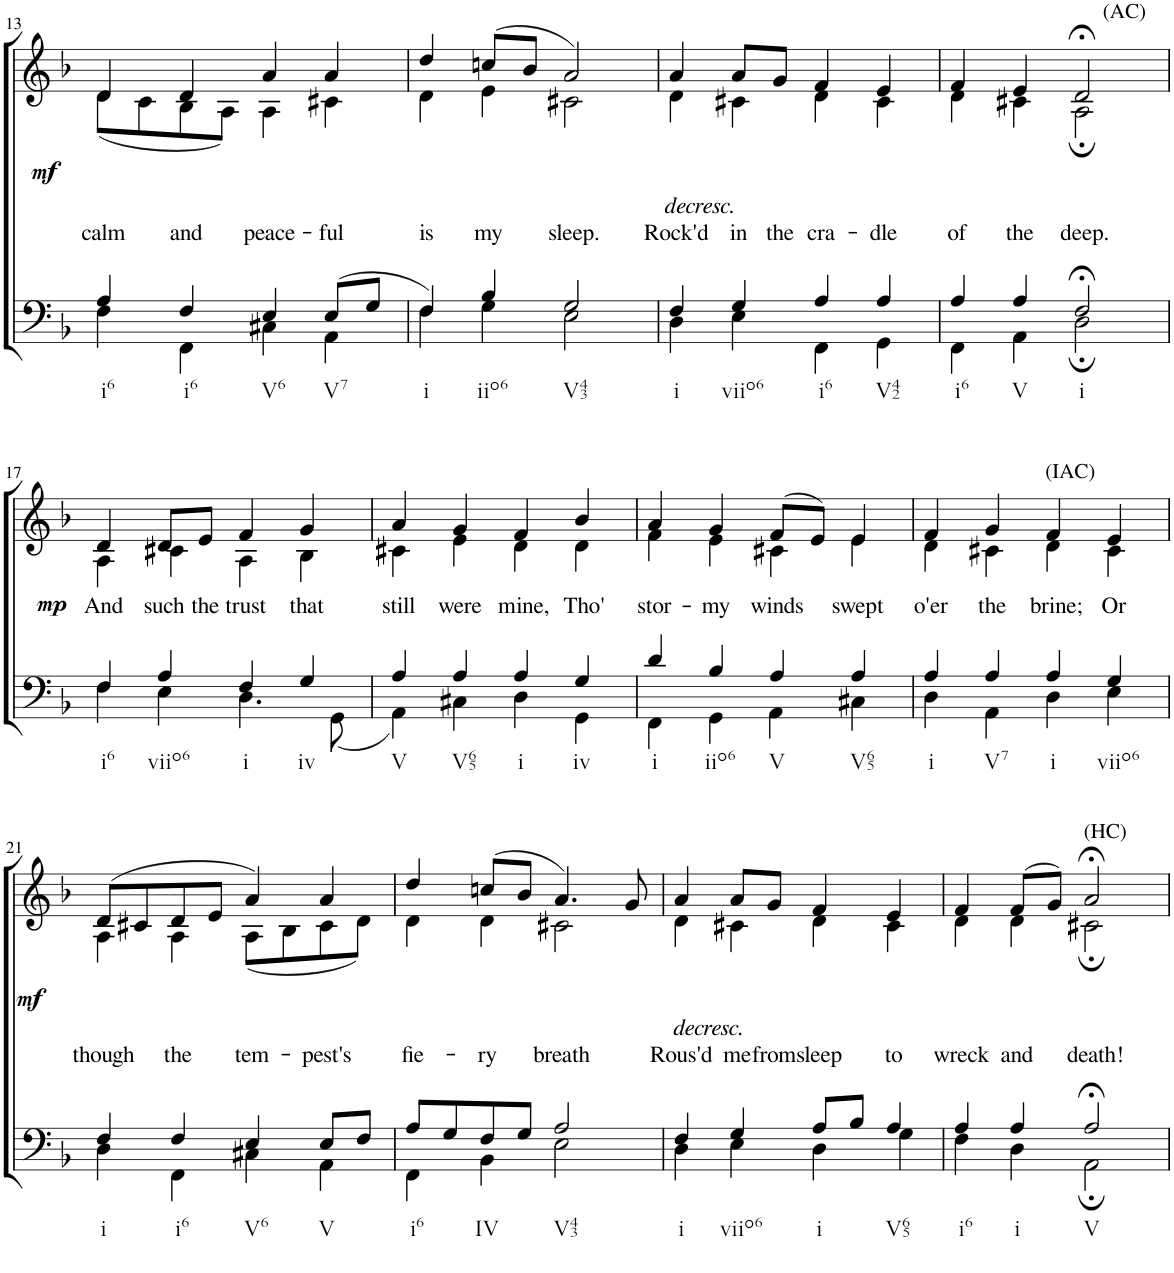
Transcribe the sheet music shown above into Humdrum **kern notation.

**kern	**text	**kern	**text
*part2	*part2	*part1	*part1
*staff2	*staff2	*staff1	*staff1
*I"T B	*	*I"S A	*
!!LO:PB:g=z
*clefF4	*	*clefG2	*
*k[b-]	*	*k[b-]	*
*M4/4	*	*M4/4	*
=13	=13	=13	=13
*^	*	*	*
!	!	!LO:LY:b	!	!LO:LY:b
*	*	*	*^	*
4A/	4F\	i6	4d/	(8d\L	calm
.	.	.	.	8c\	.
!	!	!LO:LY:b	!	!	!LO:LY:b
4F/	4FF\	i6	4d/	8B-\	and
.	.	.	.	8A\J)	.
!	!	!LO:LY:b	!	!	!LO:LY:b
4E/	4C#X\	V6	4a/	4A\	peace-
!	!	!LO:LY:b	!	!	!LO:LY:b
(8E/L	4AA\	V7	4a/	4c#X\	-ful
8G/J	.	.	.	.	.
=14	=14	=14	=14	=14	=14
!	!	!LO:LY:b	!	!	!LO:LY:b
4F/)	4F\	i	4dd/	4d\	is
!	!	!LO:LY:b	!	!	!LO:LY:b
4B-/	4G\	iio6	(8ccn/L	4e\	my
.	.	.	8b-/J	.	.
!	!	!LO:LY:b	!	!	!LO:LY:b
2G/	2E\	V43	2a/)	2c#X\	sleep.
=15	=15	=15	=15	=15	=15
!	!	!	!LO:TX:b:i:t=decresc.	!	!
!	!	!LO:LY:b	!	!	!LO:LY:b
4F/	4D\	i	4a/	4d\	Rock'd
!	!	!LO:LY:b	!	!	!LO:LY:b
4G/	4E\	viio6	8a/L	4c#X\	in
!	!	!	!	!	!LO:LY:b
.	.	.	8g/J	.	the
!	!	!LO:LY:b	!	!	!LO:LY:b
4A/	4FF\	i6	4f/	4d\	cra-
!	!	!LO:LY:b	!	!	!LO:LY:b
4A/	4GG\	V42	4e/	4c#\	-dle
=16	=16	=16	=16	=16	=16
!	!	!LO:LY:b	!	!	!LO:LY:b
4A/	4FF\	i6	4f/	4d\	of
!	!	!LO:LY:b	!	!	!LO:LY:b
4A/	4AA\	V	4e/	4c#X\	the
!	!	!	!LO:TX:a:t=(AC)	!	!
!	!	!LO:LY:b	!	!	!LO:LY:b
2F;</	2D;\	i	2d;</	2A;\	deep.
!!LO:LB:g=z	!!
=17	=17	=17	=17	=17	=17
!	!	!LO:LY:b	!	!	!LO:LY:b
4F/	4F\	i6	4d/	4A\	And
!	!	!LO:LY:b	!	!	!LO:LY:b
4A/	4E\	viio6	8d/L	4c#X\	such
!	!	!	!	!	!LO:LY:b
.	.	.	8e/J	.	the
!	!	!LO:LY:b	!	!	!LO:LY:b
4F/	4.D\	i	4f/	4A\	trust
!	!	!LO:LY:b	!	!	!LO:LY:b
4G/	.	iv	4g/	4B-\	that
.	(8GG\	.	.	.	.
=18	=18	=18	=18	=18	=18
!	!	!LO:LY:b	!	!	!LO:LY:b
4A/	4AA\)	V	4a/	4c#X\	still
!	!	!LO:LY:b	!	!	!LO:LY:b
4A/	4C#X\	V65	4g/	4e\	were
!	!	!LO:LY:b	!	!	!LO:LY:b
4A/	4D\	i	4f/	4d\	mine,
!	!	!LO:LY:b	!	!	!LO:LY:b
4G/	4GG\	iv	4b-/	4d\	Tho'
=19	=19	=19	=19	=19	=19
!	!	!LO:LY:b	!	!	!LO:LY:b
4d/	4FF\	i	4a/	4f\	stor-
!	!	!LO:LY:b	!	!	!LO:LY:b
4B-/	4GG\	iio6	4g/	4e\	-my
!	!	!LO:LY:b	!	!	!LO:LY:b
4A/	4AA\	V	(8f/L	4c#X\	winds
.	.	.	8e/J)	.	.
!	!	!LO:LY:b	!	!	!LO:LY:b
4A/	4C#X\	V65	4e/	4e\	swept
=20	=20	=20	=20	=20	=20
!	!	!LO:LY:b	!	!	!LO:LY:b
4A/	4D\	i	4f/	4d\	o'er
!	!	!LO:LY:b	!	!	!LO:LY:b
4A/	4AA\	V7	4g/	4c#X\	the
!	!	!	!LO:TX:a:t=(IAC)	!	!
!	!	!LO:LY:b	!	!	!LO:LY:b
4A/	4D\	i	4f/	4d\	brine;
!	!	!LO:LY:b	!	!	!LO:LY:b
4G/	4E\	viio6	4e/	4c#\	Or
!!LO:LB:g=z	!!
=21	=21	=21	=21	=21	=21
!	!	!LO:LY:b	!	!	!LO:LY:b
4F/	4D\	i	(8d/L	4A\	though
.	.	.	8c#X/	.	.
!	!	!LO:LY:b	!	!	!LO:LY:b
4F/	4FF\	i6	8d/	4A\	the
.	.	.	8e/J	.	.
!	!	!LO:LY:b	!	!	!LO:LY:b
4E/	4C#X\	V6	4a/)	(8A\L	tem-
.	.	.	.	8B-\	.
!	!	!LO:LY:b	!	!	!LO:LY:b
8E/L	4AA\	V	4a/	8c#\	-pest's
8F/J	.	.	.	8d\J)	.
=22	=22	=22	=22	=22	=22
!	!	!LO:LY:b	!	!	!LO:LY:b
8A/L	4FF\	i6	4dd/	4d\	fie-
8G/	.	.	.	.	.
!	!	!LO:LY:b	!	!	!LO:LY:b
8F/	4BB-\	IV	(8ccn/L	4d\	-ry
8G/J	.	.	8b-/J	.	.
!	!	!LO:LY:b	!	!	!LO:LY:b
2A/	2E\	V43	4.a/)	2c#X\	breath
.	.	.	8g/	.	.
=23	=23	=23	=23	=23	=23
!	!	!	!LO:TX:b:i:t=decresc.	!	!
!	!	!LO:LY:b	!	!	!LO:LY:b
4F/	4D\	i	4a/	4d\	Rous'd
!	!	!LO:LY:b	!	!	!LO:LY:b
4G/	4E\	viio6	8a/L	4c#X\	me
!	!	!	!	!	!LO:LY:b
.	.	.	8g/J	.	from
!	!	!LO:LY:b	!	!	!LO:LY:b
8A/L	4D\	i	4f/	4d\	sleep
8B-/J	.	.	.	.	.
!	!	!LO:LY:b	!	!	!LO:LY:b
4A/	4G\	V65	4e/	4c#\	to
=24	=24	=24	=24	=24	=24
!	!	!LO:LY:b	!	!	!LO:LY:b
4A/	4F\	i6	4f/	4d\	wreck
!	!	!LO:LY:b	!	!	!LO:LY:b
4A/	4D\	i	(8f/L	4d\	and
.	.	.	8g/J)	.	.
!	!	!	!LO:TX:a:t=(HC)	!	!
!	!	!LO:LY:b	!	!	!LO:LY:b
2A;</	2AA;\	V	2a;</	2c#X;\	death!
*v	*v	*	*	*	*
*	*	*v	*v	*
=	=	=	=
*-	*-	*-	*-
